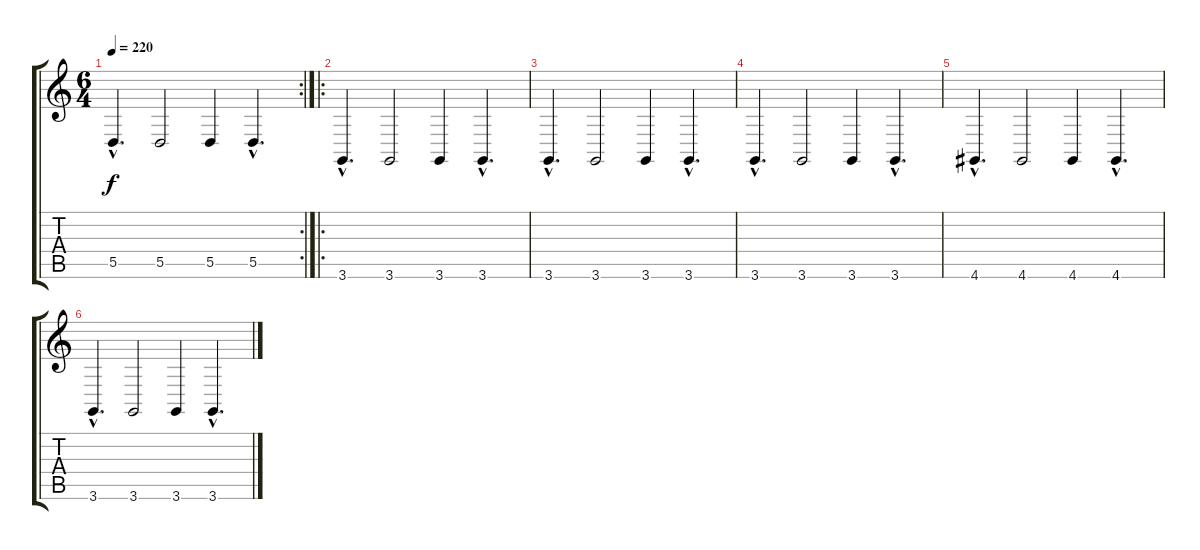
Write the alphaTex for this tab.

\track "" {instrument timpani}
\staff {score tabs}
\tuning (E4 B3 G3 D3 A2 E2) {hide}
\rc 2
\ts (6 4)
\tempo 220
\clef g2
\ks c
5.5{hac}.4{d dy f} 5.5.2 5.5.4 5.5{hac}.4{d} |
\ro
3.6{hac}.4{d} 3.6.2 3.6.4 3.6{hac}.4{d} |
3.6{hac}.4{d} 3.6.2 3.6.4 3.6{hac}.4{d} |
3.6{hac}.4{d} 3.6.2 3.6.4 3.6{hac}.4{d} |
4.6{hac}.4{d volume 0} 4.6.2 4.6.4 4.6{hac}.4{d} |
3.6{hac}.4{d} 3.6.2 3.6.4 3.6{hac}.4{d}
